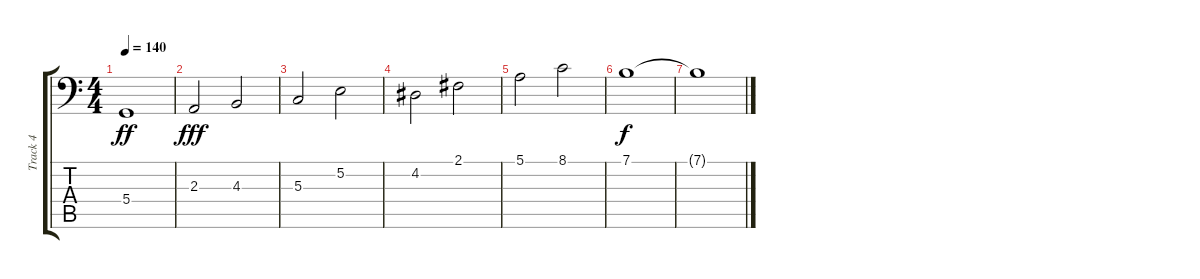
\track ("Track 4" "Track 4") {instrument tuba}
\staff {score tabs}
\tuning (E3 B2 G2 D2 A1 E1) {hide}
\ts (4 4)
\tempo 140
\clef f4
\ks c
5.4.1{dy ff} |
2.3.2{dy fff} 4.3.2 |
5.3.2 5.2.2 |
4.2.2 2.1.2 |
5.1.2 8.1.2 |
7.1.1{dy f} |
7.1{t}.1
